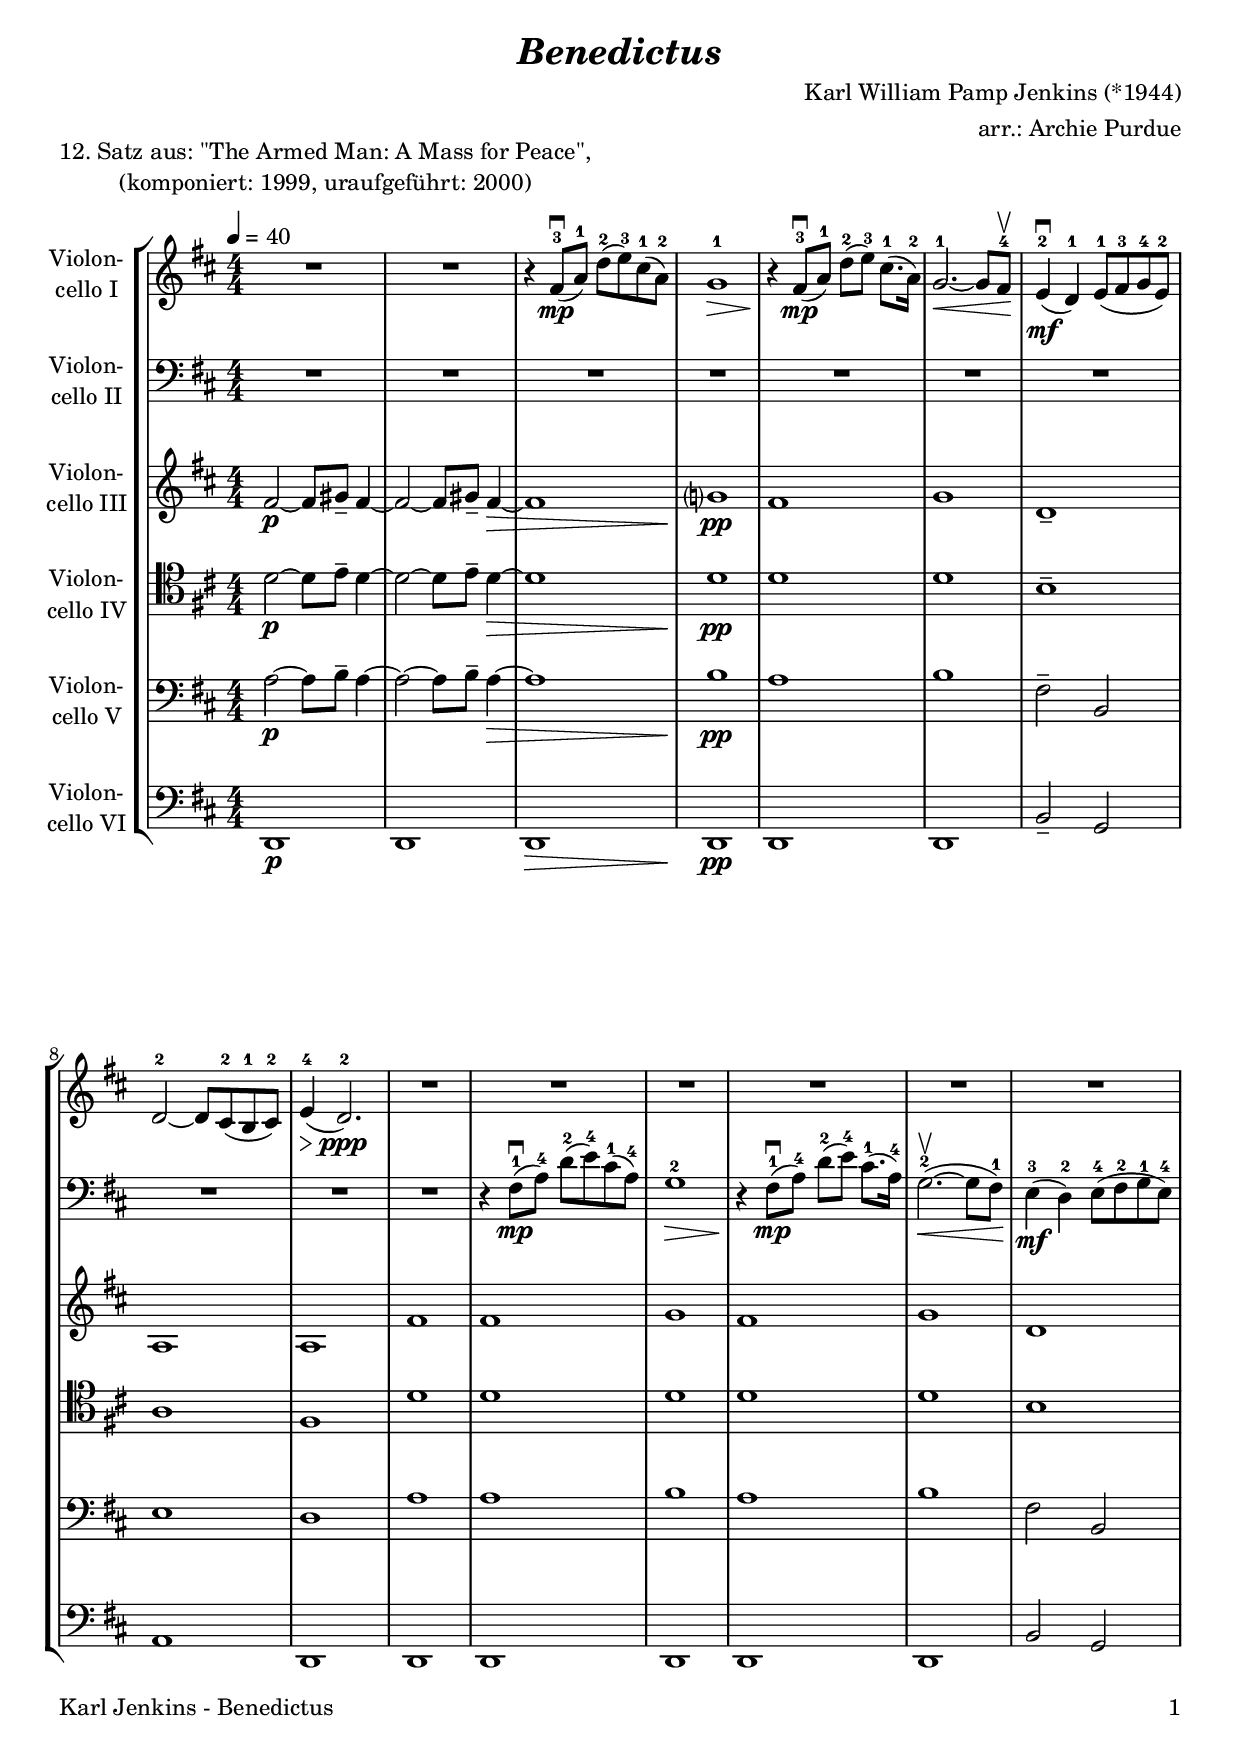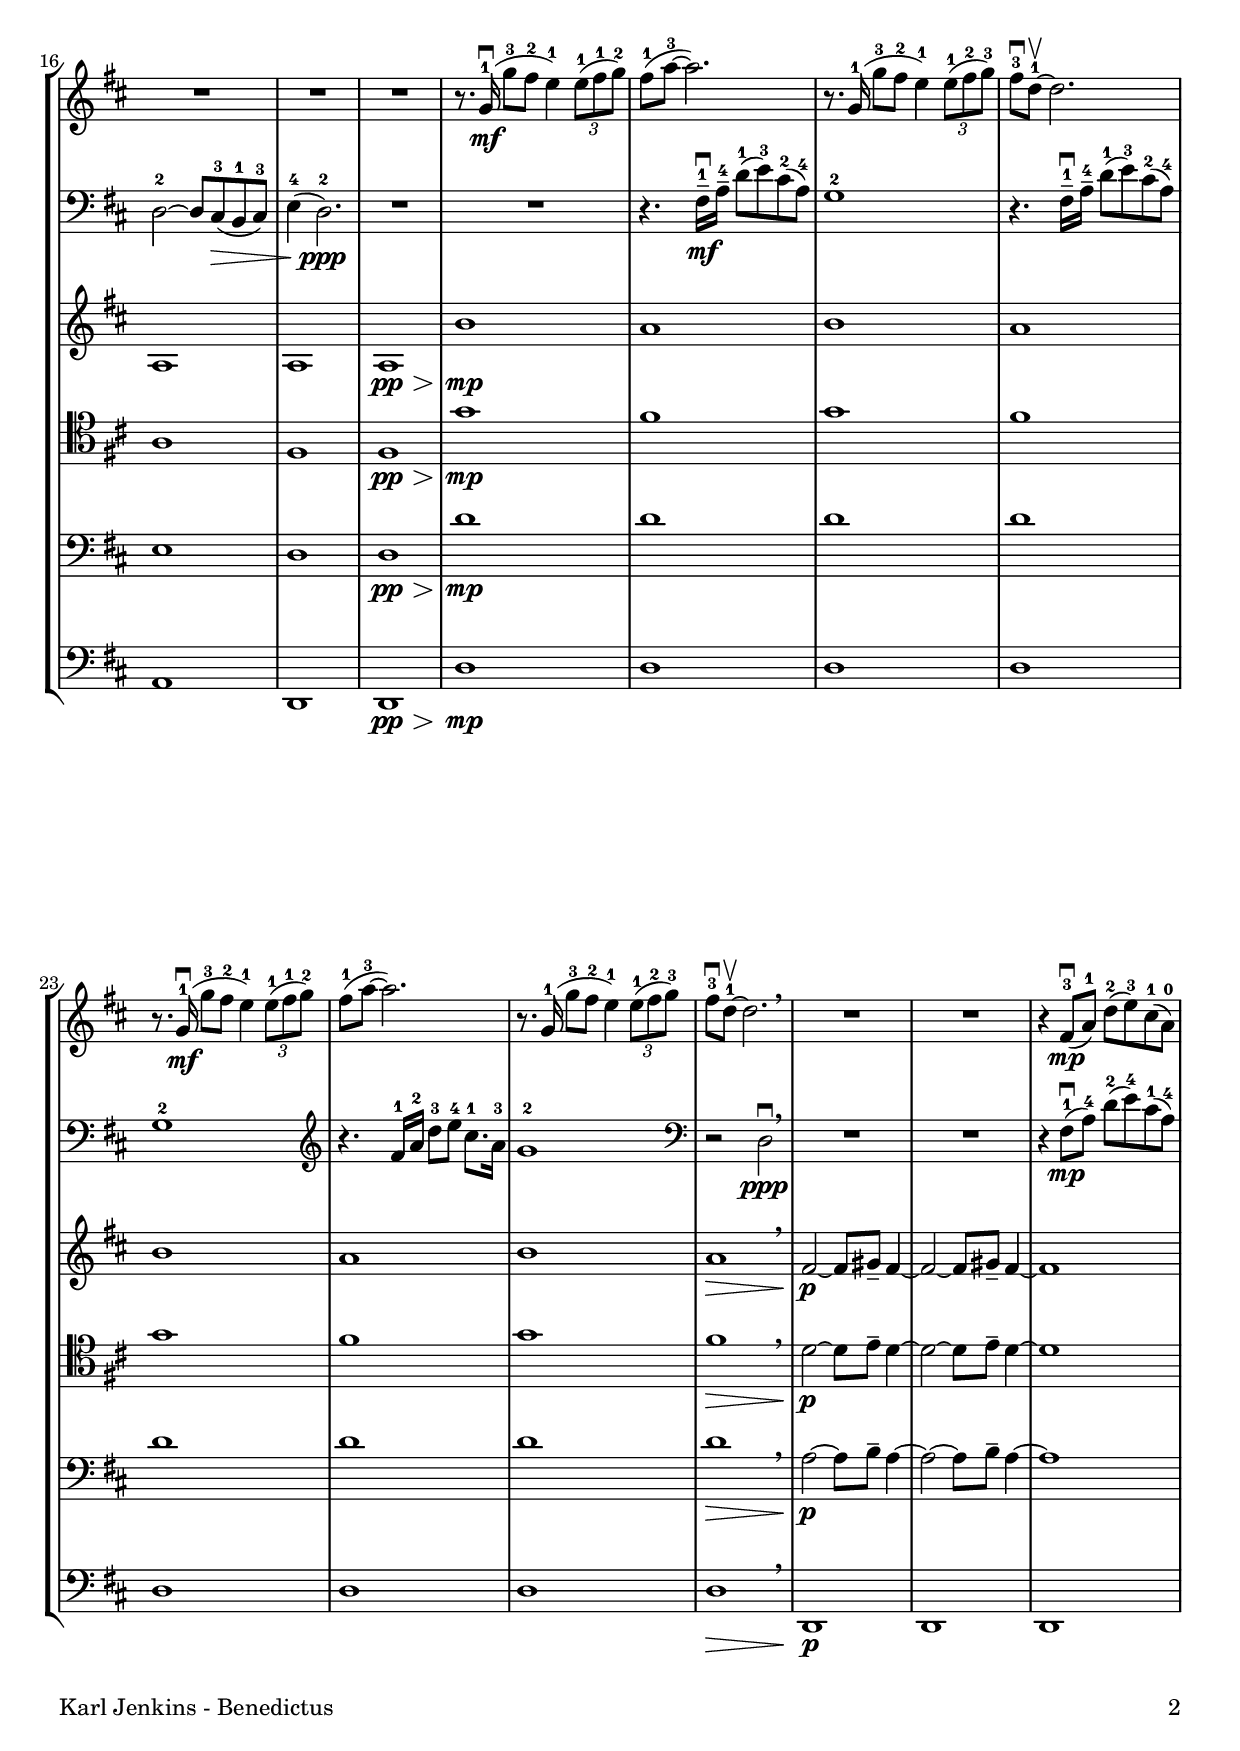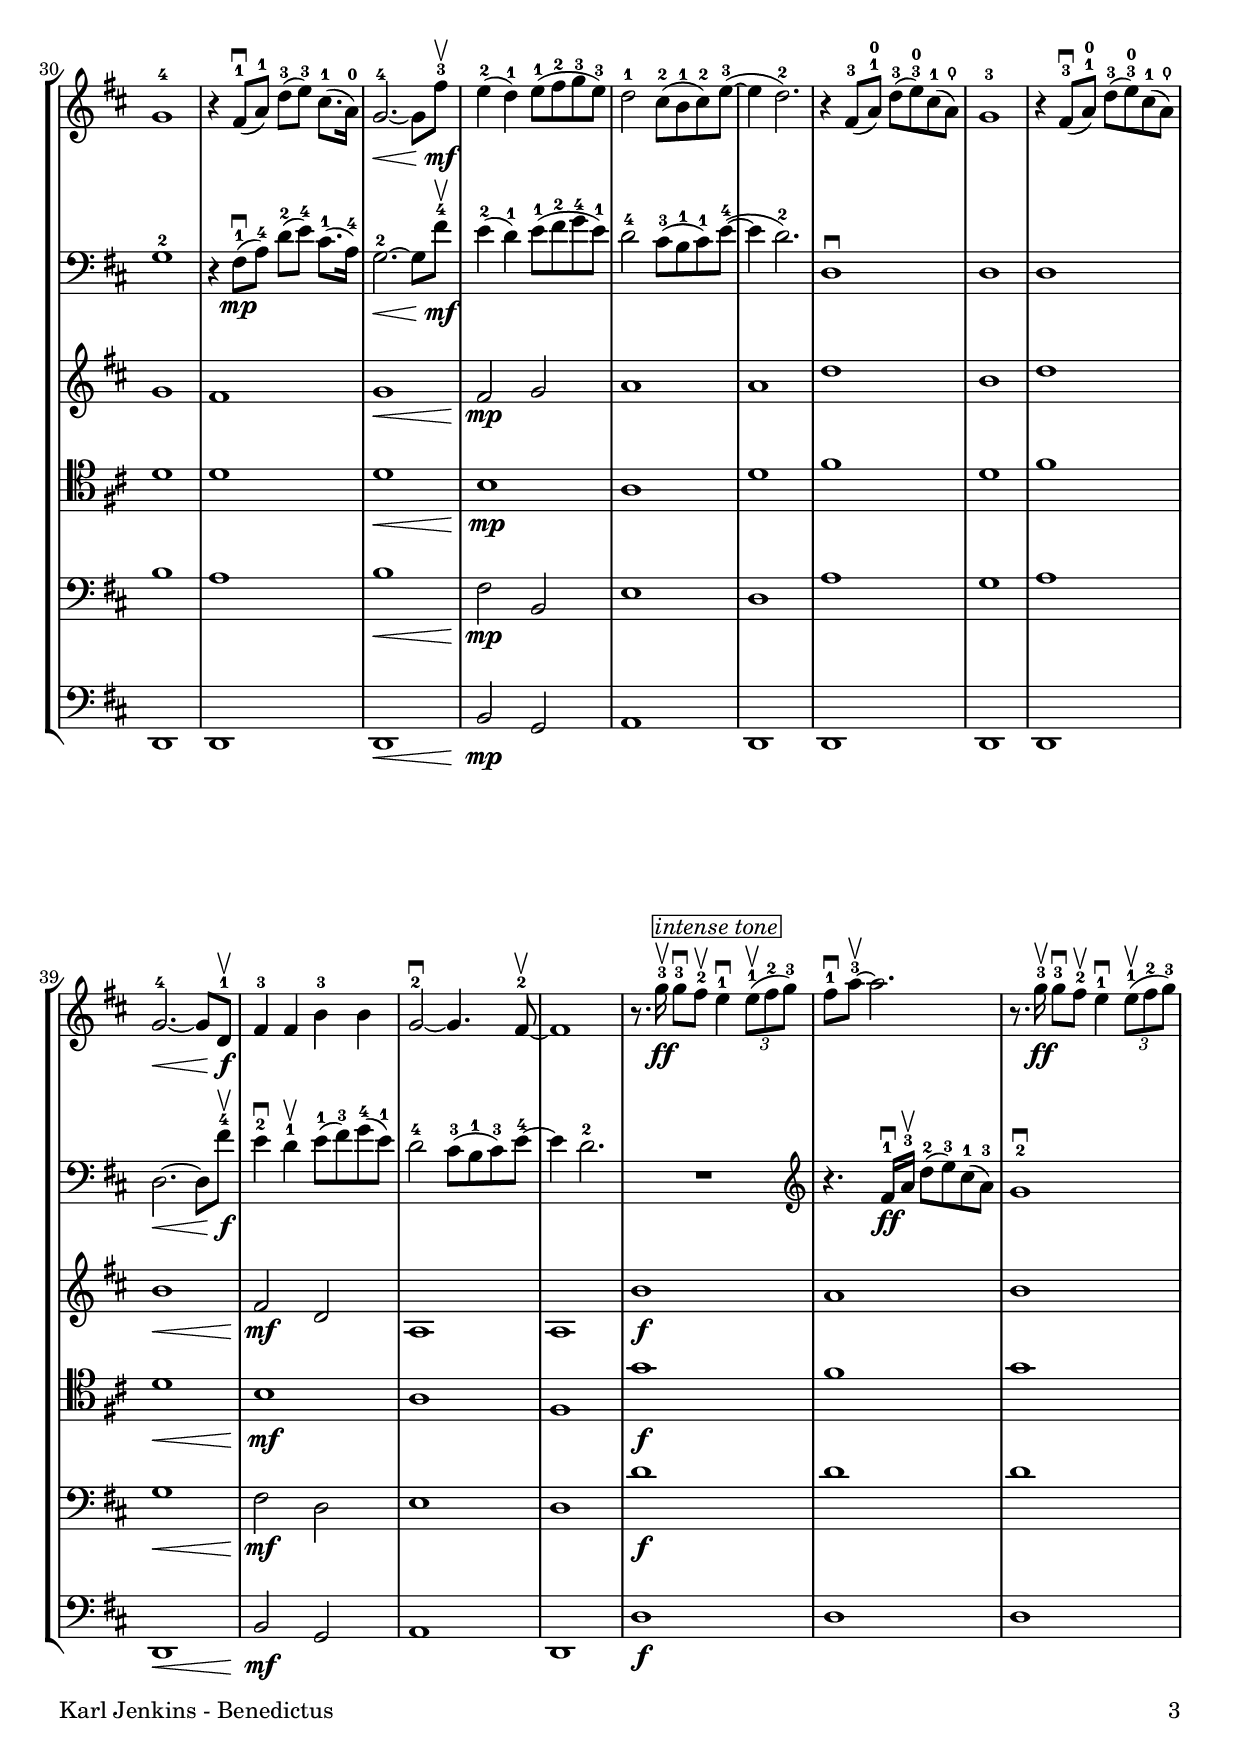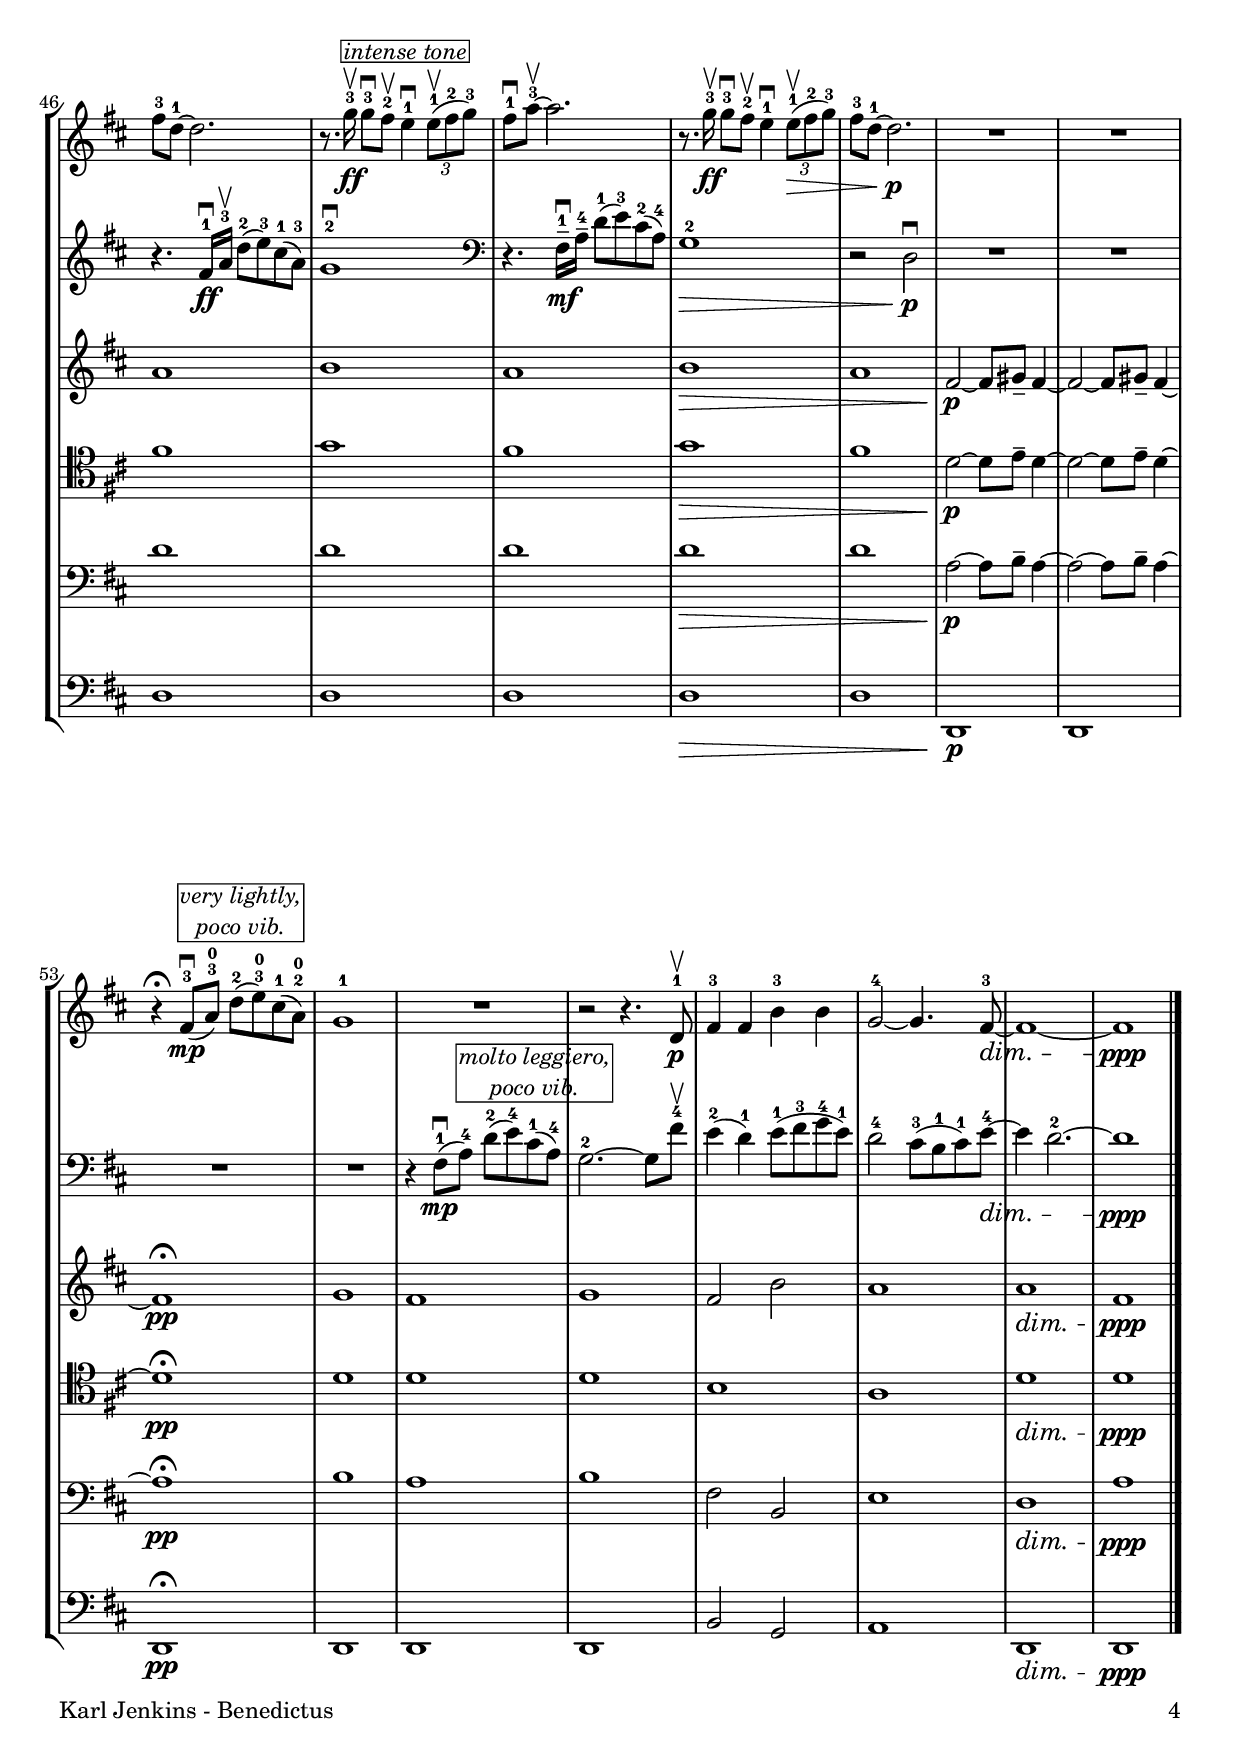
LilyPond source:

\version "2.22.0"
\include "deutsch.ly"

#(set-global-staff-size 20)

\header {
  title     = \markup \bold \italic "Benedictus"
  composer  = "Karl William Pamp Jenkins (*1944)"
  arranger  = "arr.: Archie Purdue"
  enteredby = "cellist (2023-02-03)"
  piece     = \markup \center-column {
    "12. Satz aus: \"The Armed Man: A Mass for Peace\","
    "(komponiert: 1999, uraufgeführt: 2000)"
  }
}

voiceconsts = {
  \key d \major
  \time 4/4
  \clef "bass"
  \numericTimeSignature
  \compressEmptyMeasures
  % Set default beaming for all staves
%  \set Timing.beamExceptions = #'()
%  \set Timing.baseMoment     = #(ly:make-moment 1 4)
%  \set Timing.beatStructure  = #'(1 1 1)
  \tempo 4=40
}

mivl = "violin"
miba = "cello"

into = \markup \box \italic "intense tone"
mlpv = \markup \box \italic \center-column { "molto leggiero," "poco vib." }
vlpv = \markup \box \italic \center-column { "very lightly," "poco vib." }

va = \relative c' {
  \voiceconsts
  \clef "treble"
  R1*2
  r4 fis8(\downbow\mp-3 a)-1 d(-2 e)-3 cis(-1 a)-2
  g1-1\>
  r4\! fis8(\downbow\mp-3 a)-1 d(-2 e)-3 cis8.(-1 a16)-2
  g2.~-1\< g8 fis-4\!\upbow

  e4(\downbow\mf-2 d)-1 e8(-1 fis-3 g-4 e)-2
  d2~-2 d8 cis(-2 h-1 cis)-2
  e4(-4\> d2.)-2\!\ppp
  R1*9
  r8. g16(\downbow\mf-1 g'8-3 fis-2 e4)-1 \tuplet 3/2 4 { e8(-1 fis-1 g)-2 }

  fis(-1 a~-3 a2.)
  r8. g,16(-1 g'8-3 fis-2 e4)-1 \tuplet 3/2 4 { e8(-1 fis-2 g)-3 }
  fis\downbow-3 d~-1\upbow d2.
  r8. g,16(\downbow\mf-1 g'8-3 fis-2 e4)-1 \tuplet 3/2 4 { e8(-1 fis-1 g)-2 }
  fis(-1 a~-3 a2.)

  r8. g,16(-1 g'8-3 fis-2 e4)-1 \tuplet 3/2 4 { e8(-1 fis-2 g)-3 }
  fis\downbow-3 d~-1\upbow d2. \breathe
  R1*2
  r4 fis,8(\downbow\mp-3 a)-1 d(-2 e)-3 cis(-1 a)-0
  g1-4
  r4 fis8(\downbow-1 a)-1 d(-3 e)-3 cis8.(-1 a16)-0

  g2.~-4\< g8 fis'\upbow\mf-3
  e4(-2 d)-1 e8(-1 fis-2 g-3 e)-3
  d2-1 cis8(-2 h-1 cis)-2 e(~-3
  e4 d2.)-2
  r4 fis,8(-3 a-1-0) d(-3 e)-3-0 cis(-1 a)\thumb
  g1-3
  r4 fis8(\downbow-3 a)-1-0 d(-3 e)-3-0 cis(-1 a)\thumb

  g2.~-4\< g8 d\upbow\!\f-1
  fis4-3 fis h-3 h
  g2~\downbow-2 g4. fis8~\upbow-2
  fis1
  r8. g'16\upbow\ff-3^\into g8\downbow-3 fis-2\upbow e4\downbow-1 \tuplet 3/2 4 { e8(\upbow-1 fis-2 g)-3 }
  fis\downbow-1 a~\upbow-3 a2.

  r8. g16\upbow\ff-3 g8\downbow-3 fis\upbow-2 e4\downbow-1 \tuplet 3/2 4 { e8(\upbow-1 fis-2 g)-3 }
  fis-3 d~-1 d2.
  r8. g16\upbow\ff-3^\into g8\downbow-3 fis\upbow-2 e4\downbow-1 \tuplet 3/2 4 { e8(\upbow-1 fis-2 g)-3 }
  fis\downbow-1 a~\upbow-3 a2.

  r8. g16\upbow\ff-3 g8\downbow-3 fis\upbow-2 e4\downbow-1 \tuplet 3/2 4 { e8(\upbow-1\> fis-2 g)-3 }
  fis-3 d~-1 d2.\!\p
  R1*2
  r4\fermata fis,8(\downbow\mp-3^\vlpv a)-3-0 d(-2 e)-3-0 cis(-1 a)-2-0
  g1-1
  R

  r2 r4. d8\upbow\p-1
  fis4-3 fis h-3 h
  g2~-4 g4. fis8~-3\dim
  fis1~
  fis\ppp \bar "|."
}

vb = \relative c {
  \voiceconsts

  R1*10
  r4 fis8(\downbow\mp-1 a)-4 d(-2 e)-4 cis(-1 a)-4
  g1-2\>
  r4\! fis8(\downbow\mp-1 a)-4 d(-2 e)-4 cis8.(-1 a16)-4
  g2.(~\upbow-2\< g8 fis)-1\!

  e4(-3\mf d)-2 e8(-4 fis-2 g-1 e)-4
  d2~-2 d8 cis(-3\> h-1 cis)-3
  e4(-4 d2.)-2\!\ppp
  R1*2
  r4. fis16--\downbow\mf-1 a---4 d8(-1 e)-3 cis(-2 a)-4
  g1-2

  r4. fis16--\downbow-1 a---4 d8(-1 e)-3 cis(-2 a)-4
  g1-2 \clef "treble"
  r4. fis'16-1 a-2 d8-3 e-4 cis8.-1 a16-3
  g1-2 \clef "bass"
  r2 d,\downbow\ppp \breathe
  R1*2

  r4 fis8(\downbow\mp-1 a)-4 d(-2 e)-4 cis(-1 a)-4
  g1-2
  r4\! fis8(\downbow\mp-1 a)-4 d(-2 e)-4 cis8.(-1 a16)-4
  g2.~-2\< g8 fis'-4\!\upbow\mf
  e4(-2 d)-1 e8(-1 fis-2 g-4 e)-1

  d2-4 cis8(-3 h-1 cis)-1 e(~-4
  e4 d2.)-2
  d,1\downbow
  d
  d
  d2.~\< d8 fis'\upbow\!\f-4
  e4\downbow-2 d\upbow-1 e8(-1 fis)-3 g(-4 e)-1
  d2-4 cis8(-3 h-1 cis)-3 e~-4

  e4 d2.-2
  R1 \clef "treble"
  r4. fis16\downbow\ff-1 a\upbow-3 d8(-2 e)-3 cis(-1 a)-3
  g1\downbow-2
  r4. fis16\downbow\ff-1 a\upbow-3 d8(-2 e)-3 cis(-1 a)-3
  g1\downbow-2 \clef "bass"
  
  r4. fis,16--\downbow\mf-1 a---4 d8(-1 e)-3 cis(-2 a)-4
  g1-2\>
  r2 d\downbow\!\p
  R1*4
  r4 fis8(\downbow\mp-1 a)-4^\mlpv d(-2 e)-4 cis(-1 a)-4
  g2.~-2 g8 fis'\upbow-4

  e4(-2 d)-1 e8(-1 fis-3 g-4 e)-1
  d2-4 cis8(-3 h-1 cis)-1 e~-4\dim
  e4 d2.~-2
  d1\ppp \bar "|."
}

vc = \relative c' {
  \voiceconsts
  \clef "treble"

  fis2~\p fis8 gis-- fis4~
  fis2~ fis8 gis-- fis4~\>
  fis1
  g?\!\pp
  fis
  g
  d--
  a
  a

  fis'
  fis
  g
  fis
  g
  d
  a
  a
  a\pp\>
  h'\!\mp
  a
  h
  a
  h
  a
  h

  a\> \breathe
  fis2~\!\p fis8 gis-- fis4~
  fis2~ fis8 gis-- fis4~
  fis1
  g
  fis
  g\<
  fis2\!\mp g
  a1
  a
  d

  h
  d
  h\<
  fis2\!\mf d
  a1
  a
  h'\f
  a
  h
  a
  h
  a
  h\>
  a

  fis2~\p fis8 gis-- fis4~
  fis2~ fis8 gis-- fis4~
  fis1\fermata\pp
  g
  fis
  g
  fis2 h
  a1
  a\dim
  fis\ppp \bar "|."
}

vd = \relative c' {
  \voiceconsts
  \clef "tenor"
  
  d2~\p d8 e-- d4~
  d2~ d8 e-- d4~\>
  d1
  d\!\pp
  d
  d
  h--
  a
  fis

  d'
  d
  d
  d
  d
  h
  a
  fis
  fis\pp\>
  g'\!\mp
  fis
  g
  fis
  g
  fis
  g

  fis\> \breathe
  d2~\!\p d8 e-- d4~
  d2~ d8 e-- d4~
  d1
  d
  d
  d\<
  h\!\mp
  a
  d
  fis

  d
  fis
  d\<
  h\!\mf
  a
  fis
  g'\f
  fis
  g
  fis
  g
  fis
  g\>
  fis

  d2~\!\p d8 e-- d4~
  d2~ d8 e-- d4~
  d1\fermata\pp
  d
  d
  d
  h
  a
  d\dim
  d\ppp \bar "|."
}

ve = \relative c' {
  \voiceconsts

  a2~\p a8 h-- a4~
  a2~ a8 h-- a4~\>
  a1
  h\!\pp
  a
  h
  fis2-- h,
  e1
  d
  a'

  a
  h
  a
  h
  fis2 h,
  e1
  d
  d\pp\>
  d'\!\mp
  d
  d
  d
  d
  d
  d

  d\> \breathe
  a2~\!\p a8 h-- a4~
  a2~ a8 h-- a4~
  a1
  h
  a
  h\<
  fis2\!\mp h,
  e1
  d
  a'

  g
  a
  g\<
  fis2\!\mf d
  e1
  d
  d'\f
  d
  d
  d
  d
  d
  d\>
  d

  a2~\!\p a8 h-- a4~
  a2~ a8 h-- a4~
  a1\fermata\pp
  h
  a
  h
  fis2 h,
  e1
  d\dim
  a'\ppp \bar "|."
}

vf = \relative c, {
  \voiceconsts

  d1\p
  d
  d\>
  d\!\pp
  d
  d
  h'2-- g
  a1
  d,
  d
  d
  d
  d

  d
  h'2 g
  a1
  d,
  d\pp\>
  d'\!\mp
  d
  d
  d
  d
  d
  d
  d\> \breathe
  d,\!\p
  d

  d
  d
  d
  d\<
  h'2\!\mp g
  a1
  d,
  d
  d
  d
  d\<
  h'2\!\mf g
  a1
  d,
  d'\f

  d
  d
  d
  d
  d
  d\>
  d
  d,\!\p
  d
  d\fermata\pp
  d
  d
  d
  h'2 g
  a1

  d,\dim
  d\ppp \bar "|."
}


music = \new StaffGroup <<
      \new Staff {
	\set Staff.midiInstrument = \miba
	\set Staff.instrumentName = \markup \center-column { "Violon-" "cello I" }
	\transpose d d { \va }
      }

      \new Staff {
	\set Staff.midiInstrument = \miba
	\set Staff.instrumentName = \markup \center-column { "Violon-" "cello II" }
	\transpose d d { \vb }
      }

      \new Staff {
	\set Staff.midiInstrument = \miba
	\set Staff.instrumentName = \markup \center-column { "Violon-" "cello III" }
	\transpose d d { \vc }
      }

      \new Staff {
	\set Staff.midiInstrument = \miba
	\set Staff.instrumentName = \markup \center-column { "Violon-" "cello IV" }
	\transpose d d { \vd }
      }

      \new Staff {
	\set Staff.midiInstrument = \miba
	\set Staff.instrumentName = \markup \center-column { "Violon-" "cello V" }
	\transpose d d { \ve }
      }

      \new Staff {
	\set Staff.midiInstrument = \miba
	\set Staff.instrumentName = \markup \center-column { "Violon-" "cello VI" }
	\transpose d d { \vf }
      }
>>

\book {
   \paper {
    print-page-number = ##t
    print-first-page-number = ##t
    ragged-last-bottom = ##f
    oddHeaderMarkup = \markup \null
    evenHeaderMarkup = \markup \null
    oddFooterMarkup = \markup {
      \fill-line {
        \on-the-fly #print-page-number-check-first
        "Karl Jenkins - Benedictus" \fromproperty #'page:page-number-string
      }
    }
    evenFooterMarkup = \oddFooterMarkup
  } \score {
    \music
    \layout {}
  }

  \score {
    \unfoldRepeats \music

    \midi {
      \context {
        \Score
      }
    }
  }
}